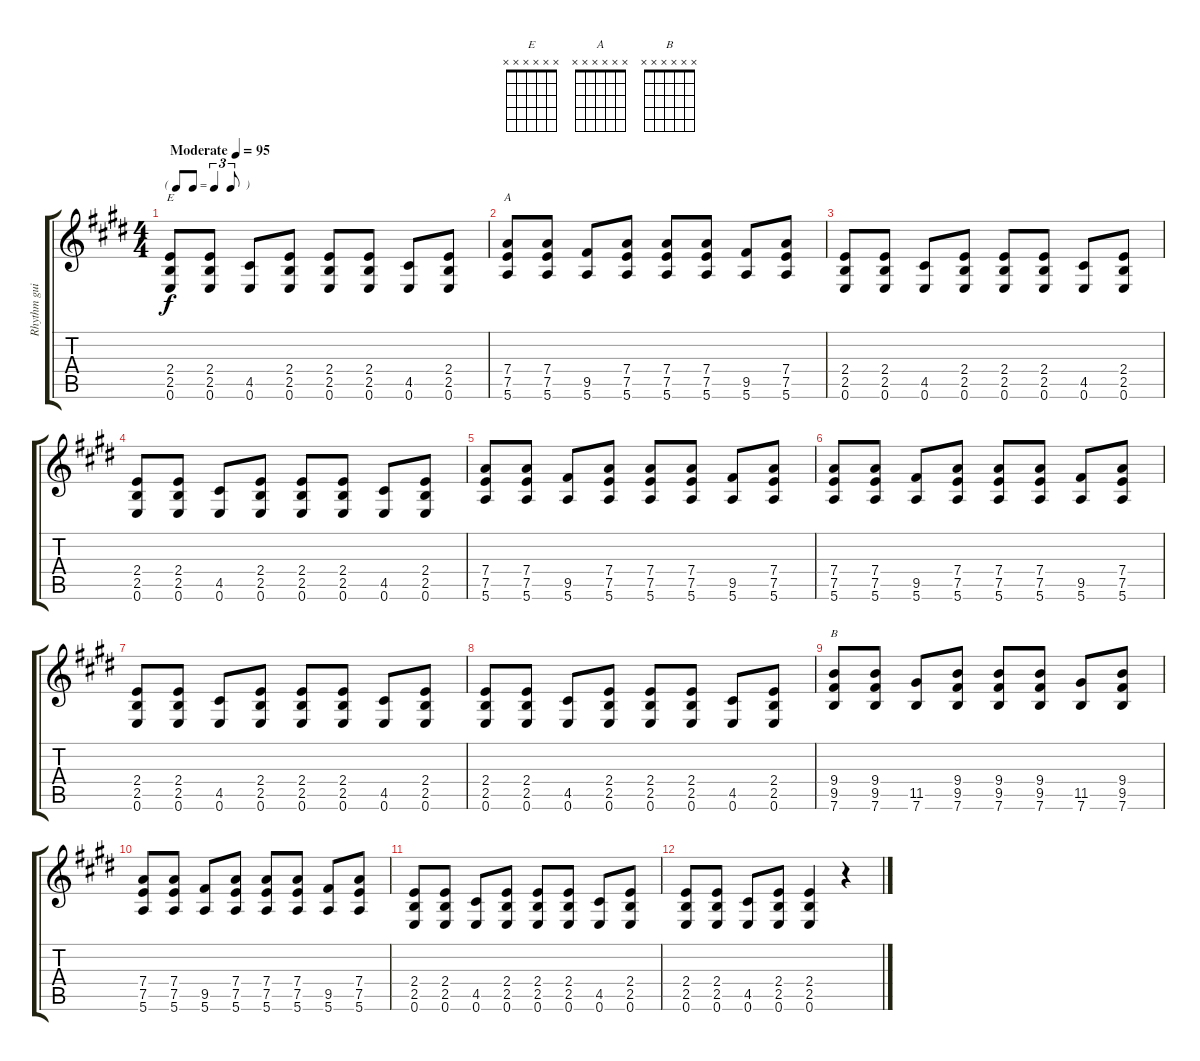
\track ("Rhythm guitar" "Rhythm gui") {instrument electricguitarclean}
\staff {score tabs}
\tuning (E4 B3 G3 D3 A2 E2) {hide}
\chord ("E" x x x x x x)
\chord ("A" x x x x x x)
\chord ("B" x x x x x x)
\ts (4 4)
\tf triplet8th
\tempo (95 "Moderate")
\clef g2
\ks e
(2.4 2.5 0.6).8{ch "E" dy f instrument electricguitarclean} (2.4 2.5 0.6).8 (4.5 0.6).8 (2.4 2.5 0.6).8 (2.4 2.5 0.6).8 (2.4 2.5 0.6).8 (4.5 0.6).8 (2.4 2.5 0.6).8 |
(7.4 7.5 5.6).8{ch "A"} (7.4 7.5 5.6).8 (9.5 5.6).8 (7.4 7.5 5.6).8 (7.4 7.5 5.6).8 (7.4 7.5 5.6).8 (9.5 5.6).8 (7.4 7.5 5.6).8 |
(2.4 2.5 0.6).8 (2.4 2.5 0.6).8 (4.5 0.6).8 (2.4 2.5 0.6).8 (2.4 2.5 0.6).8 (2.4 2.5 0.6).8 (4.5 0.6).8 (2.4 2.5 0.6).8 |
(2.4 2.5 0.6).8 (2.4 2.5 0.6).8 (4.5 0.6).8 (2.4 2.5 0.6).8 (2.4 2.5 0.6).8 (2.4 2.5 0.6).8 (4.5 0.6).8 (2.4 2.5 0.6).8 |
(7.4 7.5 5.6).8 (7.4 7.5 5.6).8 (9.5 5.6).8 (7.4 7.5 5.6).8 (7.4 7.5 5.6).8 (7.4 7.5 5.6).8 (9.5 5.6).8 (7.4 7.5 5.6).8 |
(7.4 7.5 5.6).8 (7.4 7.5 5.6).8 (9.5 5.6).8 (7.4 7.5 5.6).8 (7.4 7.5 5.6).8 (7.4 7.5 5.6).8 (9.5 5.6).8 (7.4 7.5 5.6).8 |
(2.4 2.5 0.6).8 (2.4 2.5 0.6).8 (4.5 0.6).8 (2.4 2.5 0.6).8 (2.4 2.5 0.6).8 (2.4 2.5 0.6).8 (4.5 0.6).8 (2.4 2.5 0.6).8 |
(2.4 2.5 0.6).8 (2.4 2.5 0.6).8 (4.5 0.6).8 (2.4 2.5 0.6).8 (2.4 2.5 0.6).8 (2.4 2.5 0.6).8 (4.5 0.6).8 (2.4 2.5 0.6).8 |
(9.4 9.5 7.6).8{ch "B"} (9.4 9.5 7.6).8 (11.5 7.6).8 (9.4 9.5 7.6).8 (9.4 9.5 7.6).8 (9.4 9.5 7.6).8 (11.5 7.6).8 (9.4 9.5 7.6).8 |
(7.4 7.5 5.6).8 (7.4 7.5 5.6).8 (9.5 5.6).8 (7.4 7.5 5.6).8 (7.4 7.5 5.6).8 (7.4 7.5 5.6).8 (9.5 5.6).8 (7.4 7.5 5.6).8 |
(2.4 2.5 0.6).8 (2.4 2.5 0.6).8 (4.5 0.6).8 (2.4 2.5 0.6).8 (2.4 2.5 0.6).8 (2.4 2.5 0.6).8 (4.5 0.6).8 (2.4 2.5 0.6).8 |
(2.4 2.5 0.6).8 (2.4 2.5 0.6).8 (4.5 0.6).8 (2.4 2.5 0.6).8 (2.4 2.5 0.6).4 r.4
